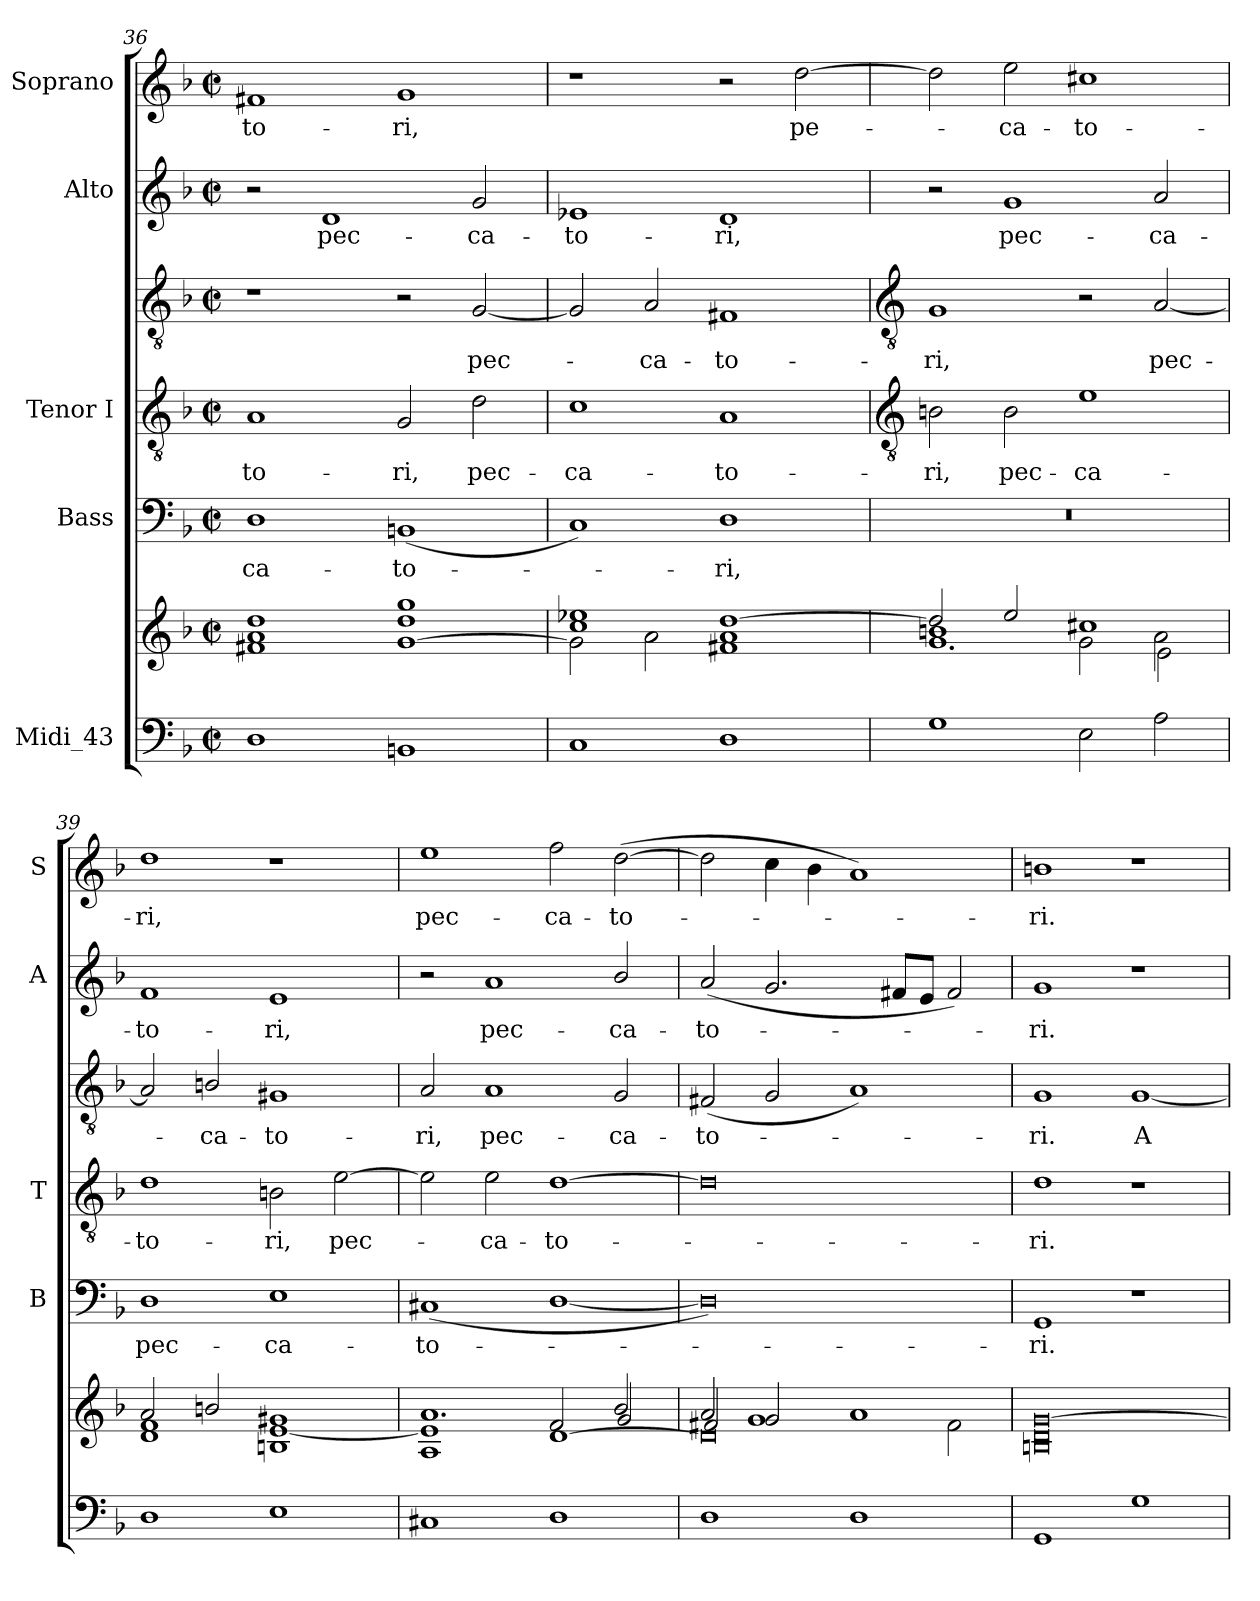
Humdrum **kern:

**kern	**kern	**kern	**text	**kern	**text	**kern	**text	**kern	**text	**kern	**text
*part5	*part5	*part4	*part4	*part3	*part3	*part3	*part3	*part2	*part2	*part1	*part1
*staff7	*staff6	*staff5	*staff5	*staff4	*staff4	*staff3	*staff3	*staff2	*staff2	*staff1	*staff1
*I"Midi_43	*	*I"Bass	*	*I"Tenor I	*	*	*	*I"Alto	*	*I"Soprano	*
*	*	*I'B	*	*I'T	*	*	*	*I'A	*	*I'S	*
*clefF4	*clefG2	*clefF4	*	*clefGv2	*	*clefGv2	*	*clefG2	*	*clefG2	*
*k[b-]	*k[b-]	*k[b-]	*	*k[b-]	*	*k[b-]	*	*k[b-]	*	*k[b-]	*
*F:	*F:	*F:	*	*F:	*	*F:	*	*F:	*	*F:	*
*M4/2	*M4/2	*M4/2	*	*M4/2	*	*M4/2	*	*M4/2	*	*M4/2	*
*met(c|)	*met(c|)	*met(c|)	*	*met(c|)	*	*met(c|)	*	*met(c|)	*	*met(c|)	*
=36	=36	=36	=36	=36	=36	=36	=36	=36	=36	=36	=36
*	*^	*	*	*	*	*	*	*	*	*	*
*	*	*^	*	*	*	*	*	*	*	*	*	*
!	!	!	!	!	!LO:LY:b	!	!LO:LY:b	!	!	!	!	!	!LO:LY:b
1D	1dd/	1a\	1f#X\	1D	-ca-	1A	to-	1r	.	2r	.	1f#X	-to-
!	!	!	!	!	!	!	!	!	!	!	!LO:LY:b	!	!
.	.	.	.	.	.	.	.	.	.	1d	pec-	.	.
!	!	!	!	!	!LO:LY:b	!	!LO:LY:b	!	!	!	!	!	!LO:LY:b
1BBn	1gg/	1dd\	[1g\	(<1BBn	-to-	2G	-ri,	2r	.	.	.	1g	-ri,
!	!	!	!	!	!	!	!LO:LY:b	!	!LO:LY:b	!	!LO:LY:b	!	!
.	.	.	.	.	.	2d	pec-	[2G	-pec-	2g	-ca-	.	.
=37	=37	=37	=37	=37	=37	=37	=37	=37	=37	=37	=37	=37	=37
!	!	!	!	!	!	!	!LO:LY:b	!	!	!	!LO:LY:b	!	!
1C	1ee-X/	1cc\	2g\]	1C)	.	1c	-ca-	2G]	.	1e-X	-to-	1r	.
!	!	!	!	!	!	!	!	!	!LO:LY:b	!	!	!	!
.	.	.	2a\	.	.	.	.	2A	-ca-	.	.	.	.
!	!	!	!	!	!LO:LY:b	!	!LO:LY:b	!	!LO:LY:b	!	!LO:LY:b	!	!
1D	[1dd/	1a\	1f#X\	1D	ri,	1A	-to-	1F#X	-to-	1d	-ri,	2r	.
!	!	!	!	!	!	!	!	!	!	!	!	!	!LO:LY:b
.	.	.	.	.	.	.	.	.	.	.	.	[2dd	pe-
!!LO:LB:g=z
=38	=38	=38	=38	=38	=38	=38	=38	=38	=38	=38	=38	=38	=38
*	*	*	*	*	*	*clefGv2	*	*clefGv2	*	*	*	*	*
!	!	!	!	!	!	!	!LO:LY:b	!	!LO:LY:b	!	!	!	!
1G	2dd/]	1bn\	1.g\	0r	.	2Bn	ri,	1G	-ri,	2r	.	2dd]	.
!	!	!	!	!	!	!	!LO:LY:b	!	!	!	!LO:LY:b	!	!LO:LY:b
.	2ee/	.	.	.	.	2B	pec-	.	.	1g	pec-	2ee	ca-
!	!	!	!	!	!	!	!LO:LY:b	!	!	!	!	!	!LO:LY:b
2E	1cc#X/	2g\	.	.	.	1e	-ca-	2r	.	.	.	1cc#X	-to-
!	!	!	!	!	!	!	!	!	!LO:LY:b	!	!LO:LY:b	!	!
2A	.	2a\	2e\	.	.	.	.	[2A	pec-	2a	-ca-	.	.
=39	=39	=39	=39	=39	=39	=39	=39	=39	=39	=39	=39	=39	=39
!	!	!	!	!	!LO:LY:b	!	!LO:LY:b	!	!	!	!LO:LY:b	!	!LO:LY:b
1D	2a/	1f\	1d\	1D	pec-	1d	-to-	2A]	.	1f	-to-	1dd	-ri,
!	!	!	!	!	!	!	!	!	!LO:LY:b	!	!	!	!
.	2bn/	.	.	.	.	.	.	2Bn/	-ca-	.	.	.	.
!	!	!	!	!	!LO:LY:b	!	!LO:LY:b	!	!LO:LY:b	!	!LO:LY:b	!	!
1E	1g#X/	[1e\	1Bn\	1E	-ca-	2Bn	-ri,	1G#X	-to-	1e	-ri,	1r	.
!	!	!	!	!	!	!	!LO:LY:b	!	!	!	!	!	!
.	.	.	.	.	.	[2e	pec-	.	.	.	.	.	.
=40	=40	=40	=40	=40	=40	=40	=40	=40	=40	=40	=40	=40	=40
!	!	!	!	!	!LO:LY:b	!	!	!	!LO:LY:b	!	!	!	!LO:LY:b
1C#X	1.a/	1e\]	1A\	(<1C#X	-to-	2e]	.	2A	ri,	2r	.	1ee	pec-
!	!	!	!	!	!	!	!LO:LY:b	!	!LO:LY:b	!	!LO:LY:b	!	!
.	.	.	.	.	.	2e	-ca-	1A	pec-	1a	pec-	.	.
!	!	!	!	!	!	!	!LO:LY:b	!	!	!	!	!	!LO:LY:b
1D	.	2f/	[1d\	[1D/	.	[1d	-to-	.	.	.	.	2ff	-ca-
!	!	!	!	!	!	!	!	!	!LO:LY:b	!	!LO:LY:b	!	!LO:LY:b
.	2b-/	2g/	.	.	.	.	.	2G	-ca-	2b-/	-ca-	(>[2dd	-to-
=41	=41	=41	=41	=41	=41	=41	=41	=41	=41	=41	=41	=41	=41
!	!	!	!	!	!	!	!	!	!LO:LY:b	!	!LO:LY:b	!	!
1D	2a/	2f#X/	0d\]	0D/])	.	0d]	.	(<2F#X	to-	(<2a	-to-	2dd]	.
.	2g/	1g\	.	.	.	.	.	2G	.	2.g	.	4cc	.
.	.	.	.	.	.	.	.	.	.	.	.	4b-	.
1D	1a/	.	.	.	.	.	.	1A)	.	.	.	1a)	.
.	.	.	.	.	.	.	.	.	.	8f#XL	.	.	.
.	.	.	.	.	.	.	.	.	.	8eJ	.	.	.
.	.	2f#\	.	.	.	.	.	.	.	2f#)	.	.	.
=42	=42	=42	=42	=42	=42	=42	=42	=42	=42	=42	=42	=42	=42
!	!	!	!	!	!LO:LY:b	!	!LO:LY:b	!	!LO:LY:b	!	!LO:LY:b	!	!LO:LY:b
1GG	[0g/	0d\	0Bn\	1GG	ri.	1d	ri.	1G	ri.	1g	ri.	1bn	ri.
!	!	!	!	!	!	!	!	!	!LO:LY:b	!	!	!	!
1G	.	.	.	1r	.	1r	.	[1G	A-	1r	.	1r	.
*	*v	*v	*v	*	*	*	*	*	*	*	*	*	*
=	=	=	=	=	=	=	=	=	=	=	=
*-	*-	*-	*-	*-	*-	*-	*-	*-	*-	*-	*-
